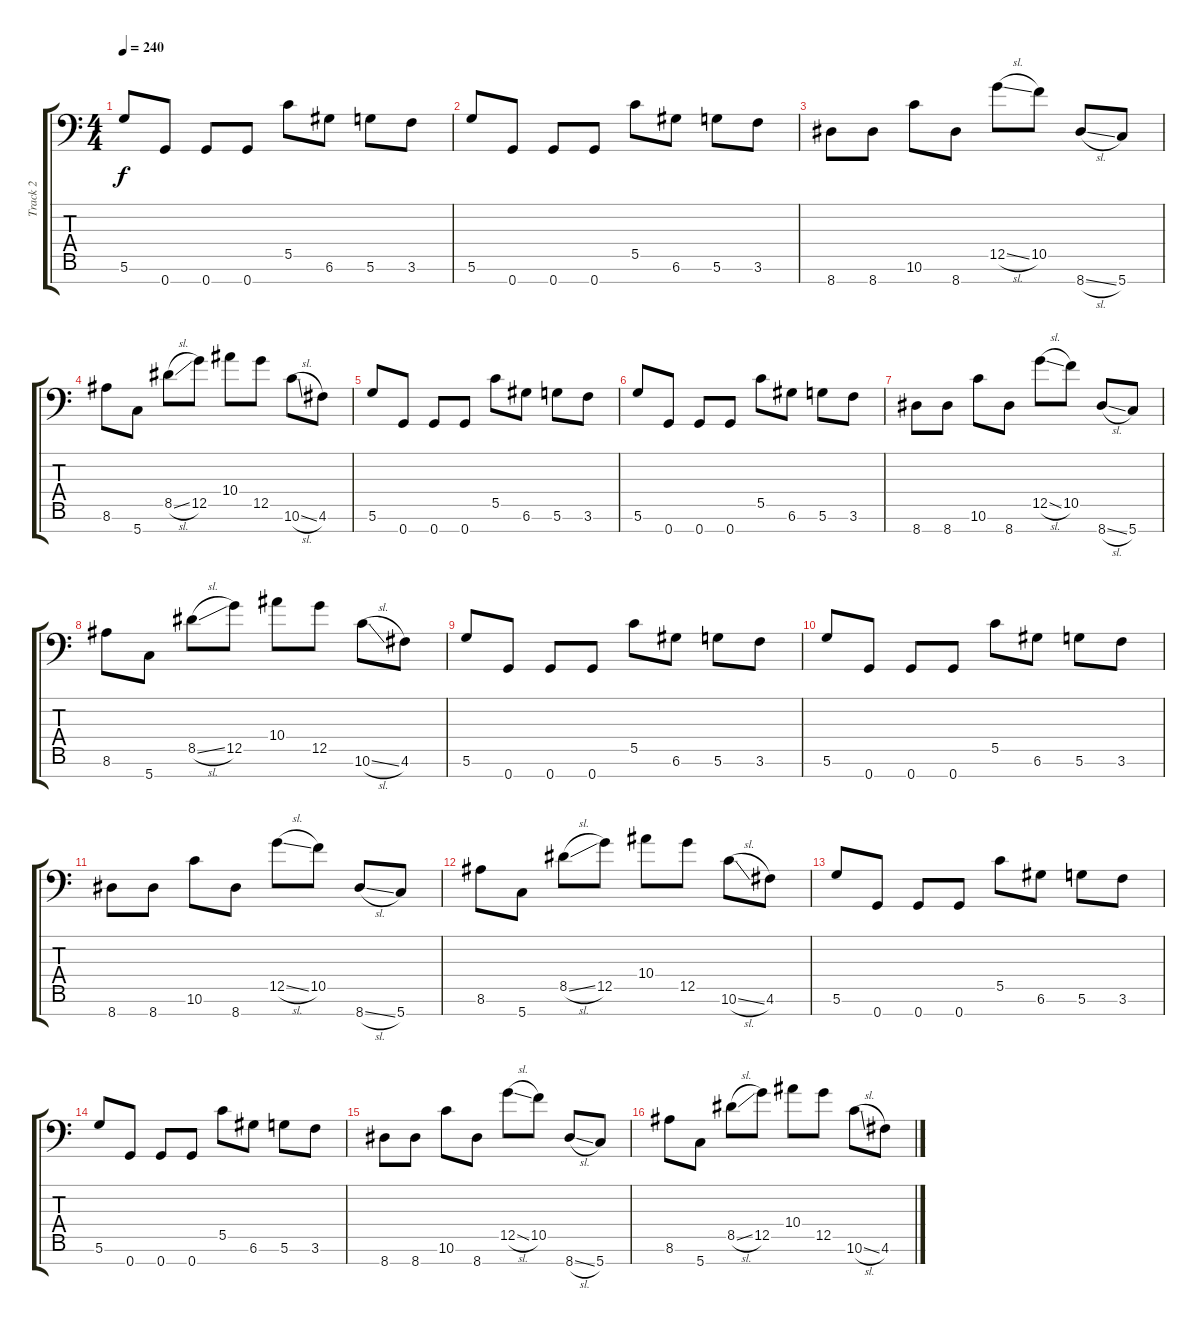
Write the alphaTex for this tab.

\track ("Track 2" "Track 2") {instrument acousticguitarsteel}
\staff {score tabs}
\tuning (D4 A3 E3 C3 G2 D2 G1) {hide}
\ts (4 4)
\tempo 240
\clef f4
\ks c
5.6.8{dy f} 0.7.8 0.7.8 0.7.8 5.5.8 6.6.8 5.6.8 3.6.8 |
5.6.8 0.7.8 0.7.8 0.7.8 5.5.8 6.6.8 5.6.8 3.6.8 |
8.7.8 8.7.8 10.6.8 8.7.8 12.5{sl}.8 10.5.8 8.7{sl}.8 5.7.8 |
8.6.8 5.7.8 8.5{sl}.8 12.5.8 10.4.8 12.5.8 10.6{sl}.8 4.6.8 |
5.6.8 0.7.8 0.7.8 0.7.8 5.5.8 6.6.8 5.6.8 3.6.8 |
5.6.8 0.7.8 0.7.8 0.7.8 5.5.8 6.6.8 5.6.8 3.6.8 |
8.7.8 8.7.8 10.6.8 8.7.8 12.5{sl}.8 10.5.8 8.7{sl}.8 5.7.8 |
8.6.8 5.7.8 8.5{sl}.8 12.5.8 10.4.8 12.5.8 10.6{sl}.8 4.6.8 |
5.6.8 0.7.8 0.7.8 0.7.8 5.5.8 6.6.8 5.6.8 3.6.8 |
5.6.8 0.7.8 0.7.8 0.7.8 5.5.8 6.6.8 5.6.8 3.6.8 |
8.7.8 8.7.8 10.6.8 8.7.8 12.5{sl}.8 10.5.8 8.7{sl}.8 5.7.8 |
8.6.8 5.7.8 8.5{sl}.8 12.5.8 10.4.8 12.5.8 10.6{sl}.8 4.6.8 |
5.6.8 0.7.8 0.7.8 0.7.8 5.5.8 6.6.8 5.6.8 3.6.8 |
5.6.8 0.7.8 0.7.8 0.7.8 5.5.8 6.6.8 5.6.8 3.6.8 |
8.7.8 8.7.8 10.6.8 8.7.8 12.5{sl}.8 10.5.8 8.7{sl}.8 5.7.8 |
8.6.8 5.7.8 8.5{sl}.8 12.5.8 10.4.8 12.5.8 10.6{sl}.8 4.6.8
